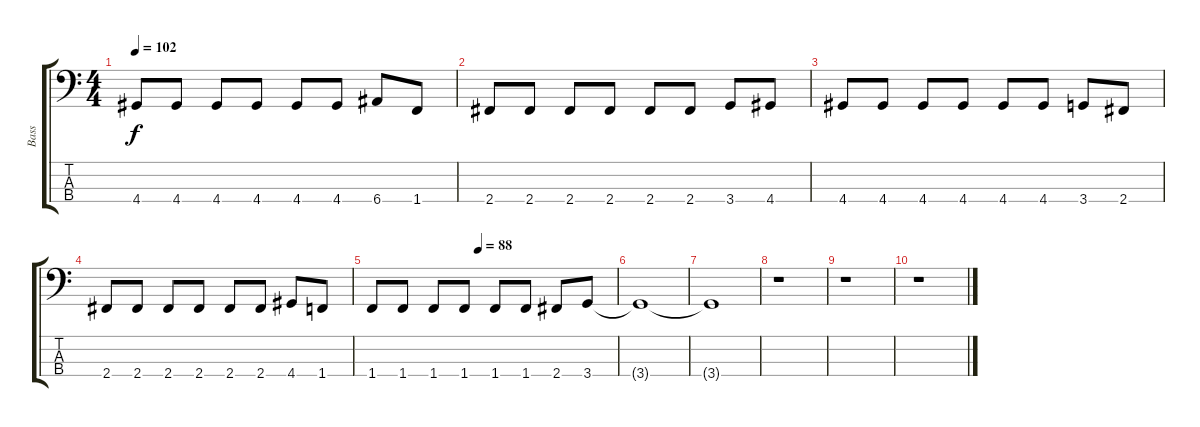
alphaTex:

\track ("Bass" "Bass") {instrument electricbassfinger}
\staff {score tabs}
\tuning (G2 D2 A1 E1) {hide}
\ts (4 4)
\tempo 102
\clef f4
\ks c
4.4.8{dy f} 4.4.8 4.4.8 4.4.8 4.4.8 4.4.8 6.4.8 1.4.8 |
2.4.8 2.4.8 2.4.8 2.4.8 2.4.8 2.4.8 3.4.8 4.4.8 |
4.4.8 4.4.8 4.4.8 4.4.8 4.4.8 4.4.8 3.4.8 2.4.8 |
2.4.8 2.4.8 2.4.8 2.4.8 2.4.8 2.4.8 4.4.8 1.4.8 |
\tempo (88 0.4375)
1.4.8 1.4.8 1.4.8 1.4.8 1.4.8 1.4.8 2.4.8 3.4.8 |
3.4{t}.1 |
3.4{t}.1 |
r.1 |
r.1 |
r.1
